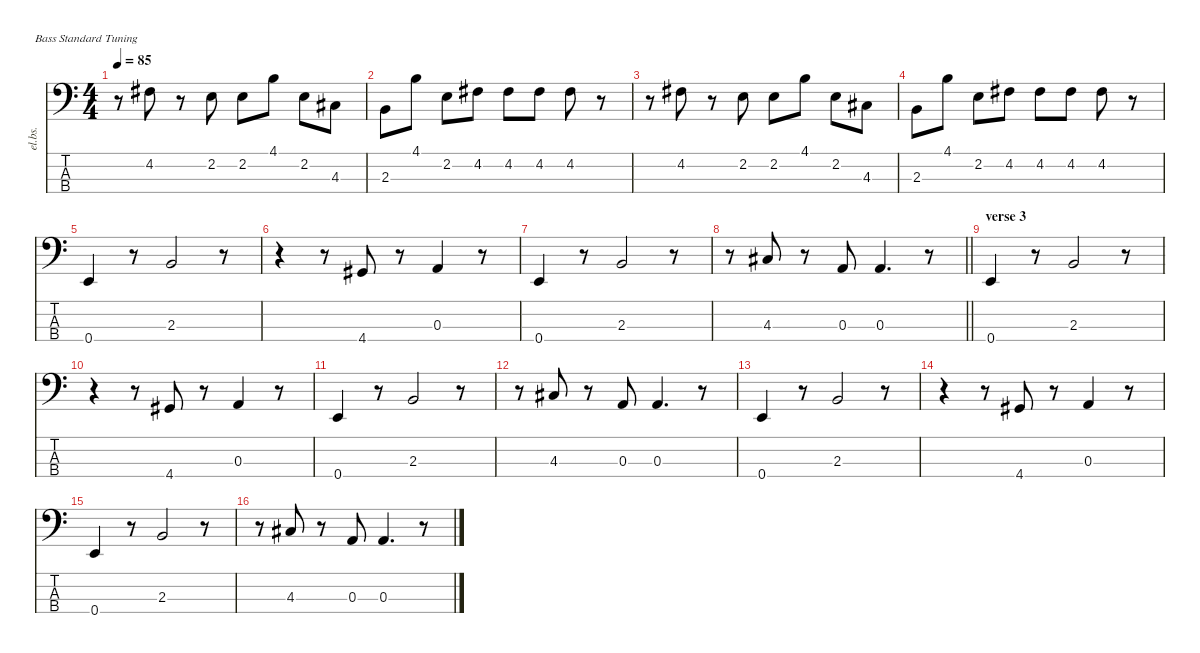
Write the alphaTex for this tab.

\defaultSystemsLayout 4
\hideDynamics
\bracketExtendMode nobrackets
\otherSystemsTrackNameOrientation horizontal
\track ("Flea" "el.bs.") {instrument electricbassfinger}
\staff {score tabs}
\tuning (G2 D2 A1 E1)
\ts (4 4)
\tempo 85
\clef f4
\ks c
r.8{dy f} 4.2{acc #}.8 r.8 2.2.8 2.2.8 4.1.8 2.2.8 4.3{acc #}.8 |
2.3.8 4.1.8 2.2.8 4.2{acc #}.8 4.2{acc #}.8 4.2{acc #}.8 4.2{acc #}.8 r.8 |
r.8 4.2{acc #}.8 r.8 2.2.8 2.2.8 4.1.8 2.2.8 4.3{acc #}.8 |
2.3.8 4.1.8 2.2.8 4.2{acc #}.8 4.2{acc #}.8 4.2{acc #}.8 4.2{acc #}.8 r.8 |
0.4.4 r.8 2.3.2 r.8 |
r.4 r.8 4.4{acc #}.8 r.8 0.3.4 r.8 |
0.4.4 r.8 2.3.2 r.8 |
\barLineRight lightlight
r.8 4.3{acc #}.8 r.8 0.3.8 0.3.4{d} r.8 |
\section ("" "verse 3")
0.4.4 r.8 2.3.2 r.8 |
r.4 r.8 4.4{acc #}.8 r.8 0.3.4 r.8 |
0.4.4 r.8 2.3.2 r.8 |
r.8 4.3{acc #}.8 r.8 0.3.8 0.3.4{d} r.8 |
0.4.4 r.8 2.3.2 r.8 |
r.4 r.8 4.4{acc #}.8 r.8 0.3.4 r.8 |
0.4.4 r.8 2.3.2 r.8 |
r.8 4.3{acc #}.8 r.8 0.3.8 0.3.4{d} r.8
